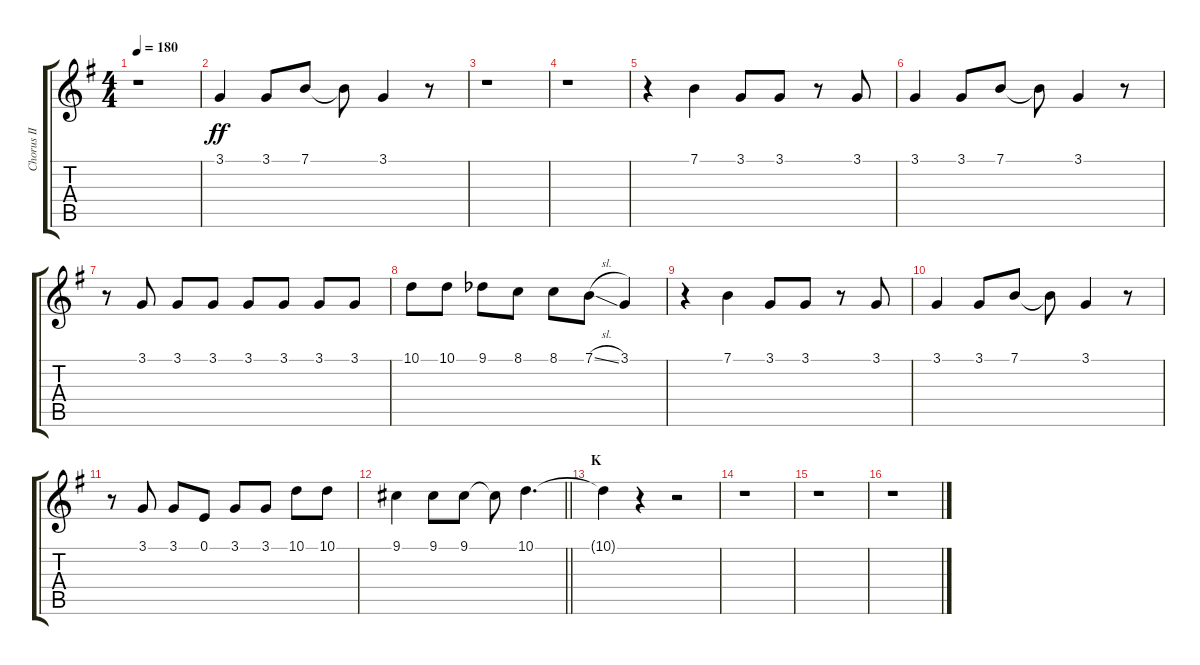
\track ("Chorus II" "Chorus II") {instrument voiceoohs}
\staff {score tabs}
\tuning (E4 B3 G3 D3 A2 E2) {hide}
\ts (4 4)
\tempo 180
\clef g2
\ks g
r.1{dy ff} |
3.1.4 3.1.8 7.1.8 7.1{t}.8 3.1.4 r.8 |
r.1 |
r.1 |
r.4 7.1.4 3.1.8 3.1.8 r.8 3.1.8 |
3.1.4 3.1.8 7.1.8 7.1{t}.8 3.1.4 r.8 |
r.8 3.1.8 3.1.8 3.1.8 3.1.8 3.1.8 3.1.8 3.1.8 |
10.1.8 10.1.8 9.1{acc b}.8 8.1.8 8.1.8 7.1{sl}.8 3.1.4 |
r.4 7.1.4 3.1.8 3.1.8 r.8 3.1.8 |
3.1.4 3.1.8 7.1.8 7.1{t}.8 3.1.4 r.8 |
r.8 3.1.8 3.1.8 0.1.8 3.1.8 3.1.8 10.1.8 10.1.8 |
\barLineRight lightlight
9.1.4 9.1.8 9.1.8 9.1{t}.8 10.1.4{d} |
\section ("" "K")
10.1{t}.4 r.4 r.2 |
r.1 |
r.1 |
r.1
